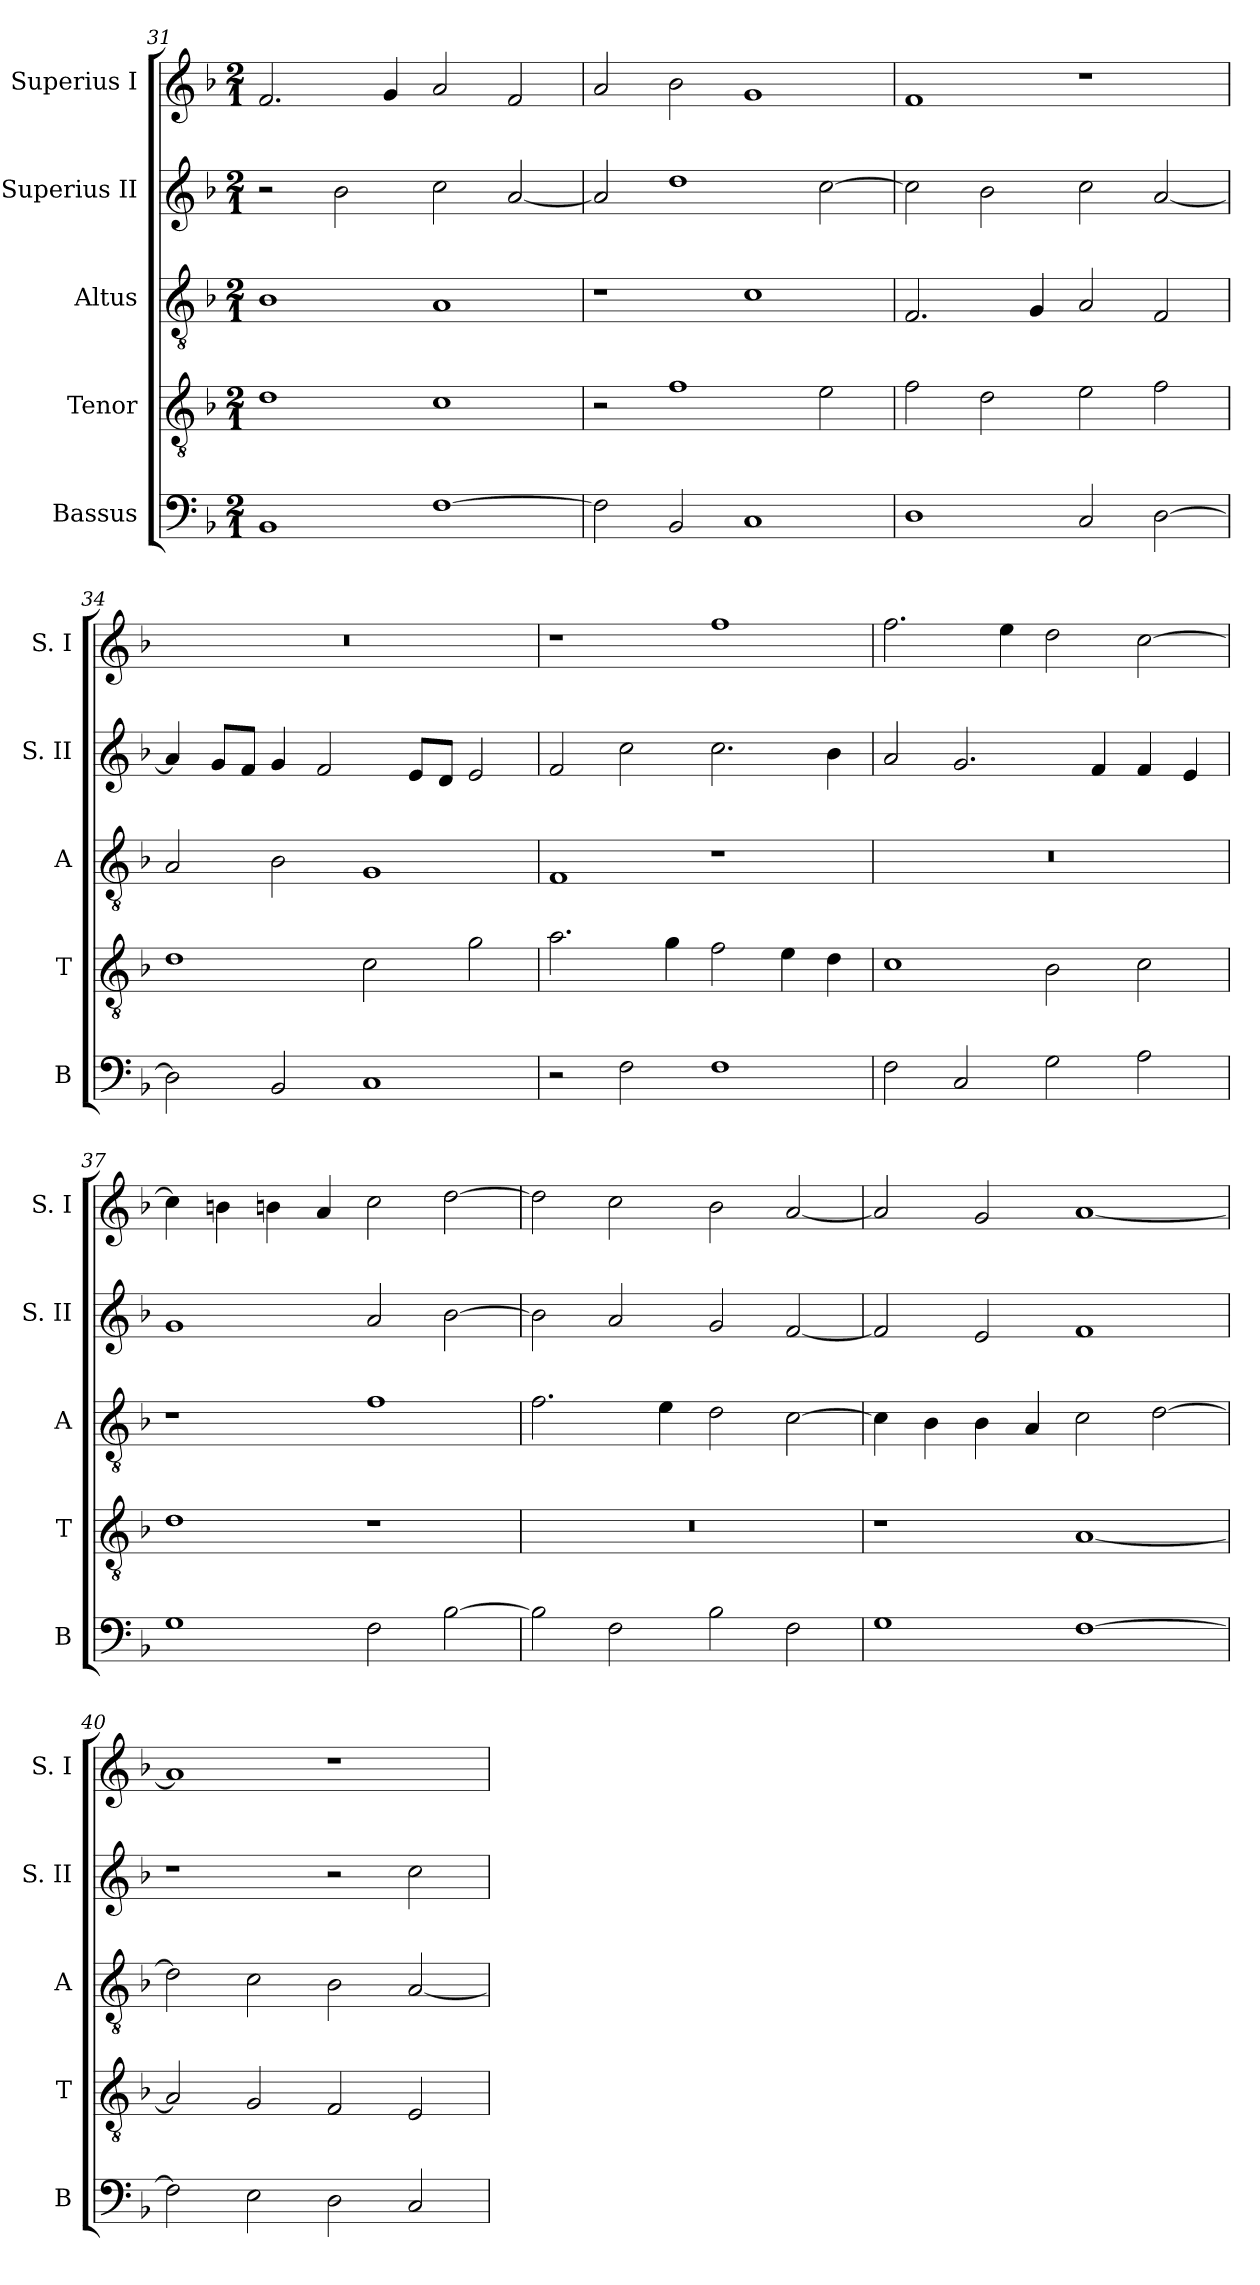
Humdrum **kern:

**kern	**kern	**kern	**kern	**kern
*part5	*part4	*part3	*part2	*part1
*staff5	*staff4	*staff3	*staff2	*staff1
*I"Bassus	*I"Tenor	*I"Altus	*I"Superius II	*I"Superius I
*I'B	*I'T	*I'A	*I'S. II	*I'S. I
*clefF4	*clefGv2	*clefGv2	*clefG2	*clefG2
*k[b-]	*k[b-]	*k[b-]	*k[b-]	*k[b-]
*F:	*F:	*F:	*F:	*F:
*M2/1	*M2/1	*M2/1	*M2/1	*M2/1
=31	=31	=31	=31	=31
1BB-	1d	1B-	2r	2.f
.	.	.	2b-	.
.	.	.	.	4g
[1F	1c	1A	2cc	2a
.	.	.	[2a	2f
=32	=32	=32	=32	=32
2F]	2r	1r	2a]	2a
2BB-	1f	.	1dd	2b-
1C	.	1c	.	1g
.	2e	.	[2cc	.
=33	=33	=33	=33	=33
1D	2f	2.F	2cc]	1f
.	2d	.	2b-	.
.	.	4G	.	.
2C	2e	2A	2cc	1r
[2D	2f	2F	[2a	.
=34	=34	=34	=34	=34
2D]	1d	2A	4a]	0r
.	.	.	8gL	.
.	.	.	8fJ	.
2BB-	.	2B-	4g	.
.	.	.	2f	.
1C	2c	1G	.	.
.	.	.	8eL	.
.	.	.	8dJ	.
.	2g	.	2e	.
=35	=35	=35	=35	=35
2r	2.a	1F	2f	1r
2F	.	.	2cc	.
.	4g	.	.	.
1F	2f	1r	2.cc	1ff
.	4e	.	.	.
.	4d	.	4b-	.
=36	=36	=36	=36	=36
2F	1c	0r	2a	2.ff
2C	.	.	2.g	.
.	.	.	.	4ee
2G	2B-	.	.	2dd
.	.	.	4f	.
2A	2c	.	4f	[2cc
.	.	.	4e	.
=37	=37	=37	=37	=37
1G	1d	1r	1g	4cc]
.	.	.	.	4bn
.	.	.	.	4bn
.	.	.	.	4a
2F	1r	1f	2a	2cc
[2B-	.	.	[2b-	[2dd
=38	=38	=38	=38	=38
2B-]	0r	2.f	2b-]	2dd]
2F	.	.	2a	2cc
.	.	4e	.	.
2B-	.	2d	2g	2b-
2F	.	[2c	[2f	[2a
=39	=39	=39	=39	=39
1G	1r	4c]	2f]	2a]
.	.	4B-	.	.
.	.	4B-	2e	2g
.	.	4A	.	.
[1F	[1A	2c	1f	[1a
.	.	[2d	.	.
=40	=40	=40	=40	=40
2F]	2A]	2d]	1r	1a]
2E	2G	2c	.	.
2D	2F	2B-	2r	1r
2C	2E	[2A	2cc	.
=	=	=	=	=
*-	*-	*-	*-	*-
